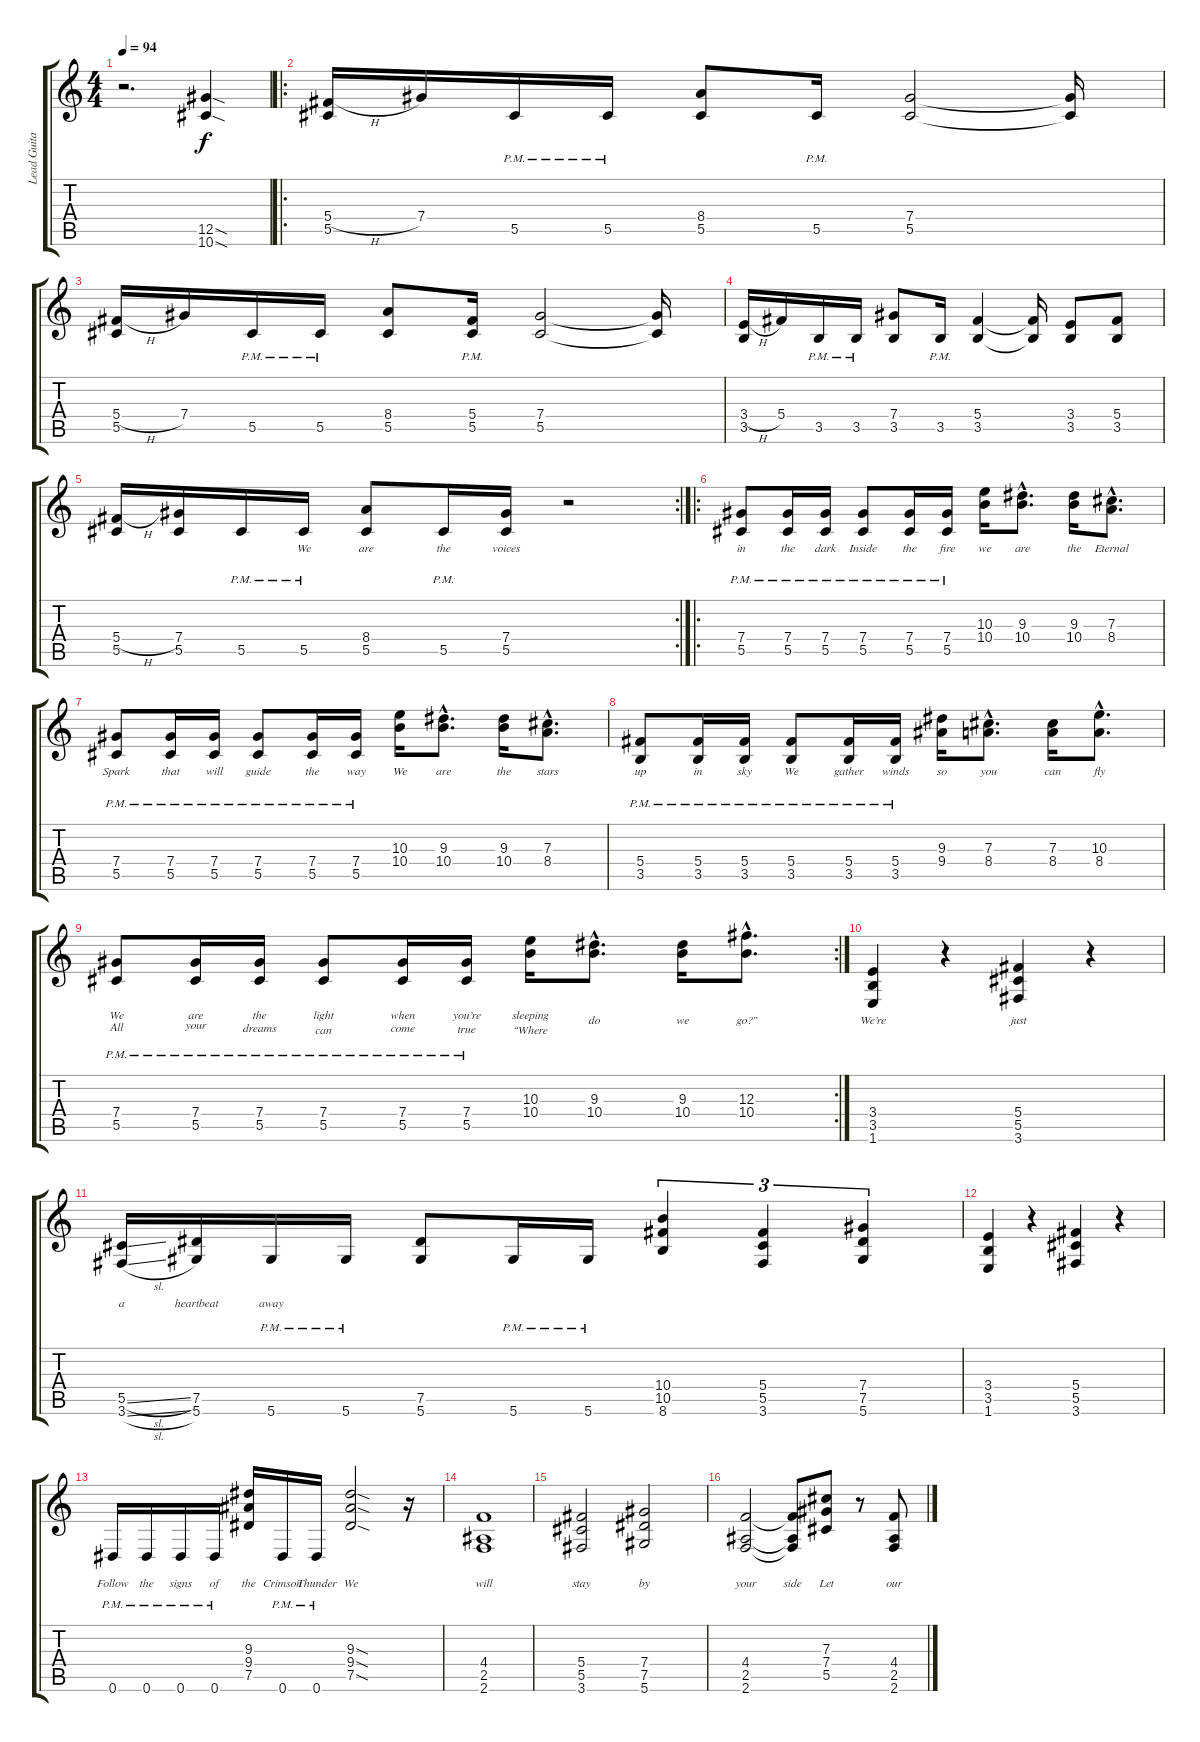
\track ("Lead Guitar" "Lead Guita") {instrument distortionguitar}
\staff {score tabs}
\tuning (Eb4 Bb3 Gb3 Db3 Ab2 Eb2) {hide}
\ts (4 4)
\tempo 94
\clef g2
\ks c
r.2{d dy f instrument distortionguitar} (12.5{sod} 10.6{sod}).4 |
\ro
(5.4{h} 5.5).16 7.4.16 5.5{pm}.16 5.5{pm}.16 (8.4 5.5).8 5.5{pm}.16 (7.4 5.5).2 (7.4{t} 5.5{t}).16 |
(5.4{h} 5.5).16 7.4.16 5.5{pm}.16 5.5{pm}.16 (8.4 5.5).8 (5.4{pm} 5.5).16 (7.4 5.5).2 (7.4{t} 5.5{t}).16 |
(3.4{h} 3.5).16 5.4.16 3.5{pm}.16 3.5{pm}.16 (7.4 3.5).8 3.5{pm}.16 (5.4 3.5).4 (5.4{t} 3.5{t}).16 (3.4 3.5).8 (5.4 3.5).8 |
\rc 2
(5.4{h} 5.5).16{lyrics (0 "") lyrics (1 "") lyrics (2 "") lyrics (3 "") lyrics (4 "")} (7.4 5.5).16{lyrics (0 "") lyrics (1 "") lyrics (2 "") lyrics (3 "") lyrics (4 "")} 5.5{pm}.16{lyrics (0 "") lyrics (1 "") lyrics (2 "") lyrics (3 "") lyrics (4 "")} 5.5{pm}.16{lyrics (0 "We") lyrics (1 "") lyrics (2 "") lyrics (3 "") lyrics (4 "")} (8.4 5.5).8{lyrics (0 "are") lyrics (1 "") lyrics (2 "") lyrics (3 "") lyrics (4 "")} 5.5{pm}.16{lyrics (0 "the") lyrics (1 "") lyrics (2 "") lyrics (3 "") lyrics (4 "")} (7.4 5.5).16{lyrics (0 "voices") lyrics (1 "") lyrics (2 "") lyrics (3 "") lyrics (4 "")} r.2 |
\ro
(7.4{pm} 5.5{pm}).8{lyrics (0 "in") lyrics (1 "") lyrics (2 "") lyrics (3 "") lyrics (4 "")} (7.4{pm} 5.5{pm}).16{lyrics (0 "the") lyrics (1 "") lyrics (2 "") lyrics (3 "") lyrics (4 "")} (7.4{pm} 5.5{pm}).16{lyrics (0 "dark") lyrics (1 "") lyrics (2 "") lyrics (3 "") lyrics (4 "")} (7.4{pm} 5.5{pm}).8{lyrics (0 "Inside") lyrics (1 "") lyrics (2 "") lyrics (3 "") lyrics (4 "")} (7.4{pm} 5.5{pm}).16{lyrics (0 "the") lyrics (1 "") lyrics (2 "") lyrics (3 "") lyrics (4 "")} (7.4{pm} 5.5{pm}).16{lyrics (0 "fire") lyrics (1 "") lyrics (2 "") lyrics (3 "") lyrics (4 "")} (10.3 10.4).16{lyrics (0 "we") lyrics (1 "") lyrics (2 "") lyrics (3 "") lyrics (4 "")} (9.3{hac} 10.4{hac}).8{d lyrics (0 "are") lyrics (1 "") lyrics (2 "") lyrics (3 "") lyrics (4 "")} (9.3 10.4).16{lyrics (0 "the") lyrics (1 "") lyrics (2 "") lyrics (3 "") lyrics (4 "")} (7.3{hac} 8.4{hac}).8{d lyrics (0 "Eternal") lyrics (1 "") lyrics (2 "") lyrics (3 "") lyrics (4 "")} |
(7.4{pm} 5.5{pm}).8{lyrics (0 "Spark") lyrics (1 "") lyrics (2 "") lyrics (3 "") lyrics (4 "")} (7.4{pm} 5.5{pm}).16{lyrics (0 "that") lyrics (1 "") lyrics (2 "") lyrics (3 "") lyrics (4 "")} (7.4{pm} 5.5{pm}).16{lyrics (0 "will") lyrics (1 "") lyrics (2 "") lyrics (3 "") lyrics (4 "")} (7.4{pm} 5.5{pm}).8{lyrics (0 "guide") lyrics (1 "") lyrics (2 "") lyrics (3 "") lyrics (4 "")} (7.4{pm} 5.5{pm}).16{lyrics (0 "the") lyrics (1 "") lyrics (2 "") lyrics (3 "") lyrics (4 "")} (7.4{pm} 5.5{pm}).16{lyrics (0 "way") lyrics (1 "") lyrics (2 "") lyrics (3 "") lyrics (4 "")} (10.3 10.4).16{lyrics (0 "We") lyrics (1 "") lyrics (2 "") lyrics (3 "") lyrics (4 "")} (9.3{hac} 10.4{hac}).8{d lyrics (0 "are") lyrics (1 "") lyrics (2 "") lyrics (3 "") lyrics (4 "")} (9.3 10.4).16{lyrics (0 "the") lyrics (1 "") lyrics (2 "") lyrics (3 "") lyrics (4 "")} (7.3{hac} 8.4{hac}).8{d lyrics (0 "stars") lyrics (1 "") lyrics (2 "") lyrics (3 "") lyrics (4 "")} |
(5.4{pm} 3.5{pm}).8{lyrics (0 "up") lyrics (1 "") lyrics (2 "") lyrics (3 "") lyrics (4 "")} (5.4{pm} 3.5{pm}).16{lyrics (0 "in") lyrics (1 "") lyrics (2 "") lyrics (3 "") lyrics (4 "")} (5.4{pm} 3.5{pm}).16{lyrics (0 "sky") lyrics (1 "") lyrics (2 "") lyrics (3 "") lyrics (4 "")} (5.4{pm} 3.5{pm}).8{lyrics (0 "We") lyrics (1 "") lyrics (2 "") lyrics (3 "") lyrics (4 "")} (5.4{pm} 3.5{pm}).16{lyrics (0 "gather") lyrics (1 "") lyrics (2 "") lyrics (3 "") lyrics (4 "")} (5.4{pm} 3.5{pm}).16{lyrics (0 "winds") lyrics (1 "") lyrics (2 "") lyrics (3 "") lyrics (4 "")} (9.3 9.4).16{lyrics (0 "so") lyrics (1 "") lyrics (2 "") lyrics (3 "") lyrics (4 "")} (7.3{hac} 8.4{hac}).8{d lyrics (0 "you") lyrics (1 "") lyrics (2 "") lyrics (3 "") lyrics (4 "")} (7.3 8.4).16{lyrics (0 "can") lyrics (1 "") lyrics (2 "") lyrics (3 "") lyrics (4 "")} (10.3{hac} 8.4{hac}).8{d lyrics (0 "fly") lyrics (1 "") lyrics (2 "") lyrics (3 "") lyrics (4 "")} |
\rc 2
(7.4{pm} 5.5{pm}).8{lyrics (0 "We") lyrics (1 "All") lyrics (2 "") lyrics (3 "") lyrics (4 "")} (7.4{pm} 5.5{pm}).16{lyrics (0 "are") lyrics (1 "your") lyrics (2 "") lyrics (3 "") lyrics (4 "")} (7.4{pm} 5.5{pm}).16{lyrics (0 "the") lyrics (1 "dreams") lyrics (2 "") lyrics (3 "") lyrics (4 "")} (7.4{pm} 5.5{pm}).8{lyrics (0 "light") lyrics (1 "can") lyrics (2 "") lyrics (3 "") lyrics (4 "")} (7.4{pm} 5.5{pm}).16{lyrics (0 "when") lyrics (1 "come") lyrics (2 "") lyrics (3 "") lyrics (4 "")} (7.4{pm} 5.5{pm}).16{lyrics (0 "you’re") lyrics (1 "true") lyrics (2 "") lyrics (3 "") lyrics (4 "")} (10.3 10.4).16{lyrics (0 "sleeping") lyrics (1 "“Where") lyrics (2 "") lyrics (3 "") lyrics (4 "")} (9.3{hac} 10.4{hac}).8{d lyrics (0 "") lyrics (1 "do") lyrics (2 "") lyrics (3 "") lyrics (4 "")} (9.3 10.4).16{lyrics (0 "") lyrics (1 "we") lyrics (2 "") lyrics (3 "") lyrics (4 "")} (12.3{hac} 10.4{hac}).8{d lyrics (0 "") lyrics (1 "go?”") lyrics (2 "") lyrics (3 "") lyrics (4 "")} |
(3.4 3.5 1.6).4{lyrics (0 "") lyrics (1 "We’re") lyrics (2 "") lyrics (3 "") lyrics (4 "")} r.4 (5.4 5.5 3.6).4{lyrics (0 "") lyrics (1 "just") lyrics (2 "") lyrics (3 "") lyrics (4 "")} r.4 |
(5.5{sl} 3.6{sl}).16{lyrics (0 "") lyrics (1 "a") lyrics (2 "") lyrics (3 "") lyrics (4 "")} (7.5 5.6).16{lyrics (0 "") lyrics (1 "heartbeat") lyrics (2 "") lyrics (3 "") lyrics (4 "")} 5.6{pm}.16{lyrics (0 "") lyrics (1 "away") lyrics (2 "") lyrics (3 "") lyrics (4 "")} 5.6{pm}.16 (7.5 5.6).8 5.6{pm}.16 5.6{pm}.16 (10.4 10.5 8.6).4{tu (3 2)} (5.4 5.5 3.6).4{tu (3 2)} (7.4 7.5 5.6).4{tu (3 2)} |
(3.4 3.5 1.6).4 r.4 (5.4 5.5 3.6).4 r.4 |
0.6{pm}.16{lyrics (0 "") lyrics (1 "") lyrics (2 "Follow") lyrics (3 "") lyrics (4 "")} 0.6{pm}.16{lyrics (0 "") lyrics (1 "") lyrics (2 "the") lyrics (3 "") lyrics (4 "")} 0.6{pm}.16{lyrics (0 "") lyrics (1 "") lyrics (2 "signs") lyrics (3 "") lyrics (4 "")} 0.6{pm}.16{lyrics (0 "") lyrics (1 "") lyrics (2 "of") lyrics (3 "") lyrics (4 "")} (9.3 9.4 7.5).16{lyrics (0 "") lyrics (1 "") lyrics (2 "the") lyrics (3 "") lyrics (4 "")} 0.6{pm}.16{lyrics (0 "") lyrics (1 "") lyrics (2 "Crimson") lyrics (3 "") lyrics (4 "")} 0.6{pm}.16{lyrics (0 "") lyrics (1 "") lyrics (2 "Thunder") lyrics (3 "") lyrics (4 "")} (9.3{sod} 9.4{sod} 7.5{sod}).2{lyrics (0 "") lyrics (1 "") lyrics (2 "We") lyrics (3 "") lyrics (4 "")} r.16 |
(4.4 2.5 2.6).1{lyrics (0 "") lyrics (1 "") lyrics (2 "will") lyrics (3 "") lyrics (4 "")} |
(5.4 5.5 3.6).2{lyrics (0 "") lyrics (1 "") lyrics (2 "stay") lyrics (3 "") lyrics (4 "")} (7.4 7.5 5.6).2{lyrics (0 "") lyrics (1 "") lyrics (2 "by") lyrics (3 "") lyrics (4 "")} |
(4.4 2.5 2.6).2{lyrics (0 "") lyrics (1 "") lyrics (2 "your") lyrics (3 "") lyrics (4 "")} (4.4{t} 2.5{t} 2.6{t}).8{lyrics (0 "") lyrics (1 "") lyrics (2 "side") lyrics (3 "") lyrics (4 "")} (7.3 7.4 5.5).8{lyrics (0 "") lyrics (1 "") lyrics (2 "Let") lyrics (3 "") lyrics (4 "")} r.8 (4.4 2.5 2.6).8{lyrics (0 "") lyrics (1 "") lyrics (2 "our") lyrics (3 "") lyrics (4 "")}
